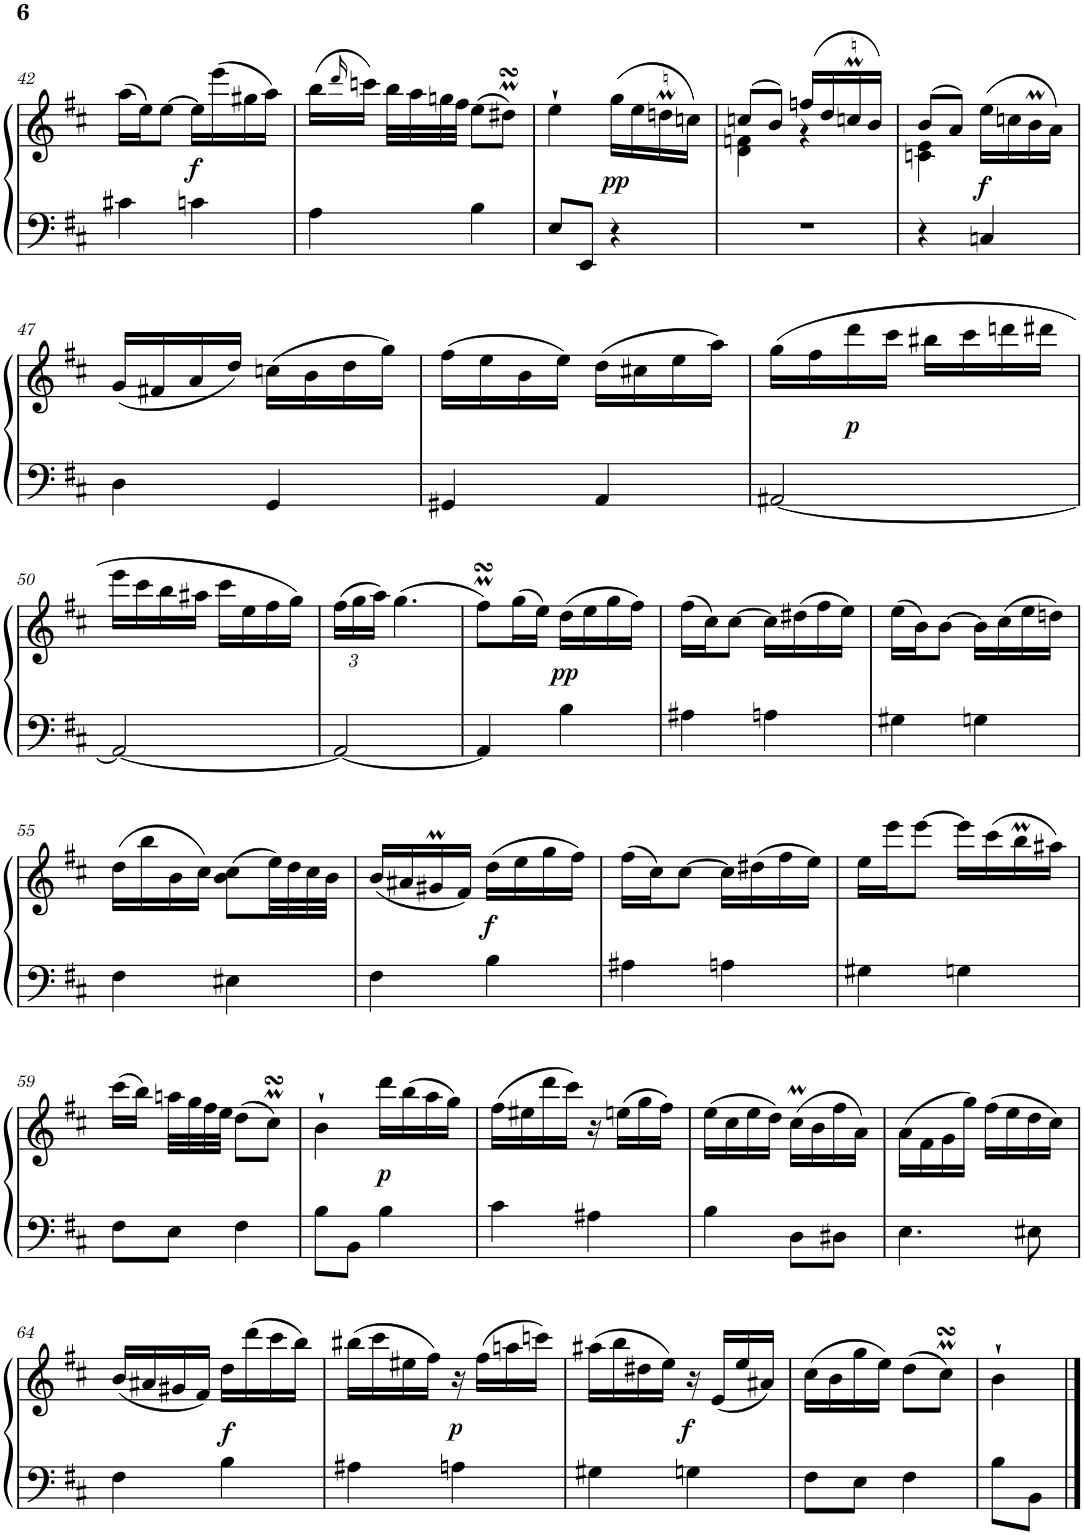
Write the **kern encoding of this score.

**kern	**kern	**dynam
*part1	*part1	*part1
*staff2	*staff1	*staff1/2
*I"Фортепиано	*	*
!!LO:PB:g=z
*clefF4	*clefG2	*
*k[f#c#]	*k[f#c#]	*
*b:	*b:	*
*M2/4	*M2/4	*
=42	=42	=42
4c#X\	(>16aa\LL	.
.	16ee\J)	.
.	[8ee\J	.
!	!	!LO:DY:b
4cn\	16ee\LL]	f
.	(>16eee\	.
.	16gg#X\	.
.	16aa\JJ)	.
=43	=43	=43
4A\	(>16bb\LL	.
.	16qddd/	.
.	16cccn\JJ)	.
.	32bb\LLL	.
.	32aa\	.
.	32ggn\	.
.	32ff#\JJJ	.
4B\	(>8ee\L	.
.	8dd#XmsSsS\J)	.
=44	=44	=44
8E/L	4ee`\	.
8EE/J	.	.
!	!	!LO:DY:b
4r	(>16gg\LL	pp
.	16ee\	.
.	16ddnM\	.
.	16ccn\JJ)	.
=45	=45	=45
*	*^	*
2r	(>8ccn/L	4d\ 4fn\	.
.	8b/J)	.	.
.	(>16ffn/LL	4r	.
.	16dd/	.	.
.	16ccnM/	.	.
.	16b/JJ)	.	.
=46	=46	=46	=46
4r	(>8b/L	4cn\ 4e\	.
.	8a/J)	.	.
!	!	!	!LO:DY:b
4Cn/	(>16ee\LL	4ryy	f
.	16ccn\	.	.
.	16bM\	.	.
.	16a\JJ)	.	.
*	*v	*v	*
!!LO:LB:g=z
=47	=47	=47
4D\	(<16g/LL	.
.	16f#X/	.
.	16a/	.
.	16dd/JJ)	.
4GG/	(>16ccn\LL	.
.	16b\	.
.	16dd\	.
.	16gg\JJ)	.
=48	=48	=48
4GG#X/	(>16ff#\LL	.
.	16ee\	.
.	16b\	.
.	16ee\JJ)	.
4AA/	(>16dd\LL	.
.	16cc#X\	.
.	16ee\	.
.	16aa\JJ)	.
=49	=49	=49
[2AA#X/	(>16gg\LL	.
.	16ff#\	.
!	!	!LO:DY:b
.	16ddd\	p
.	16ccc#\JJ	.
.	16bb#X\LL	.
.	16ccc#\	.
.	16dddn\	.
.	16ddd#X\JJ	.
!!LO:LB:g=z
=50	=50	=50
2AA#/_	16eee\LL	.
.	16ccc#\	.
.	16bb\	.
.	16aa#X\JJ	.
.	16ccc#\LL	.
.	16ee\	.
.	16ff#\	.
.	16gg\JJ)	.
=51	=51	=51
*	*Xbrackettup	*
2AA#/_	(>24ff#\LL	.
.	24gg\	.
.	24aa\JJ)	.
.	(>4.gg\	.
=52	=52	=52
4AA#/]	8ff#msSsS\L)	.
.	(>16gg\L	.
.	16ee\JJ)	.
!	!	!LO:DY:b
4B\	(>16dd\LL	pp
.	16ee\	.
.	16gg\	.
.	16ff#\JJ)	.
=53	=53	=53
4A#X\	(>16ff#\LL	.
.	16cc#\J)	.
.	[8cc#\J	.
4An\	16cc#\LL]	.
.	(>16dd#X\	.
.	16ff#\	.
.	16ee\JJ)	.
=54	=54	=54
4G#X\	(>16ee\LL	.
.	16b\J)	.
.	[8b\J	.
4Gn\	16b\LL]	.
.	(>16cc#\	.
.	16ee\	.
.	16ddn\JJ)	.
!!LO:LB:g=z
=55	=55	=55
4F#\	(>16dd\LL	.
.	16bb\	.
.	16b\	.
.	16cc#\JJ)	.
4E#X\	(>8b\ 8cc#\L	.
.	32ee\LL)	.
.	32dd\	.
.	32cc#\	.
.	32b\JJJ	.
=56	=56	=56
4F#\	(<16b/LL	.
.	16a#X/	.
.	16g#Xm/	.
.	16f#/JJ)	.
!	!	!LO:DY:b
4B\	(>16dd\LL	f
.	16ee\	.
.	16gg\	.
.	16ff#\JJ)	.
=57	=57	=57
4A#X\	(>16ff#\LL	.
.	16cc#\J)	.
.	[8cc#\J	.
4An\	16cc#\LL]	.
.	(>16dd#X\	.
.	16ff#\	.
.	16ee\JJ)	.
=58	=58	=58
4G#X\	16ee\LL	.
.	16eee\J	.
.	[8eee\J	.
4Gn\	16eee\LL]	.
.	(>16ccc#\	.
.	16bbM\	.
.	16aa#X\JJ)	.
!!LO:LB:g=z
=59	=59	=59
8F#\L	(>16ccc#\LL	.
.	16bb\JJ)	.
8E\J	32aan\LLL	.
.	32gg\	.
.	32ff#\	.
.	32ee\JJJ	.
4F#\	(>8dd\L	.
.	8cc#msSsS\J)	.
=60	=60	=60
8B\L	4b`\	.
8BB\J	.	.
!	!	!LO:DY:b
4B\	16ddd\LL	p
.	(>16bb\	.
.	16aa\	.
.	16gg\JJ)	.
=61	=61	=61
4c#\	(>16ff#\LL	.
.	16ee#X\	.
.	16ddd\	.
.	16ccc#\JJ)	.
4A#X\	16r	.
.	(>16een\LL	.
.	16gg\	.
.	16ff#\JJ)	.
=62	=62	=62
4B\	(>16ee\LL	.
.	16cc#\	.
.	16ee\	.
.	16dd\JJ)	.
8D\L	(>16cc#m\LL	.
.	16b\	.
8D#X\J	16ff#\	.
.	16a\JJ)	.
=63	=63	=63
4.E\	(>16a\LL	.
.	16f#\	.
.	16g\	.
.	16gg\JJ)	.
.	(>16ff#\LL	.
.	16ee\	.
8E#X\	16dd\	.
.	16cc#\JJ)	.
!!LO:LB:g=z
=64	=64	=64
4F#\	(<16b/LL	.
.	16a#X/	.
.	16g#X/	.
.	16f#/JJ)	.
!	!	!LO:DY:b
4B\	16dd\LL	f
.	(>16ddd\	.
.	16ccc#\	.
.	16bb\JJ)	.
=65	=65	=65
4A#X\	(>16bb#X\LL	.
.	16ccc#\	.
.	16ee#X\	.
.	16ff#\JJ)	.
!	!	!LO:DY:b
4An\	16r	p
.	(>16ff#\LL	.
.	16aan\	.
.	16cccn\JJ)	.
=66	=66	=66
4G#X\	(>16aa#X\LL	.
.	16bb\	.
.	16dd#X\	.
.	16ee\JJ)	.
!	!	!LO:DY:b
4Gn\	16r	f
.	(<16e/LL	.
.	16ee/	.
.	16a#X/JJ)	.
=67	=67	=67
8F#\L	(>16cc#\LL	.
.	16b\	.
8E\J	16gg\	.
.	16ee\JJ)	.
4F#\	(>8dd\L	.
.	8cc#msSsS\J)	.
=68	=68	=68
8B\L	4b`\	.
8BB\J	.	.
==	==	==
*-	*-	*-
